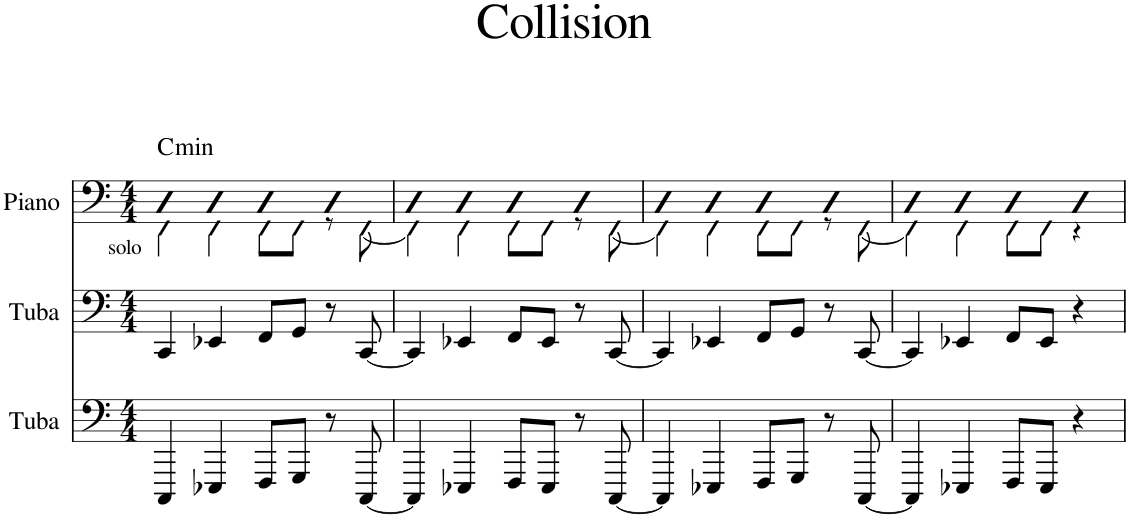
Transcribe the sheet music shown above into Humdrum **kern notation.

**kern	**kern	**kern	**harte
*part3	*part2	*part1	*part1
*staff3	*staff2	*staff1	*
*I"Tuba	*I"Tuba	*I"Piano	*
*I'Tba.	*I'Tba.	*I'Pno.	*
*clefF4	*clefF4	*clefF4	*
*k[]	*k[]	*k[]	*
*M4/4	*M4/4	*M4/4	*
=1	=1	=1	=1
*	*	*^	*
!	!	!LO:TX:b:t=solo	!	!LO:H:kt=min
4CCC/	4CC/	4D	4FF\	C:min
4EEE-X/	4EE-X/	4D	4FF\	.
8FFF/L	8FF/L	4D	8FF\L	.
8GGG/J	8GG/J	.	8FF\J	.
8r	8r	4D	8r	.
[8CCC/	[8CC/	.	8FF\	.
=2	=2	=2	=2	=2
4CCC/]	4CC/]	4D	4FF\	.
4EEE-X/	4EE-X/	4D	4FF\	.
8FFF/L	8FF/L	4D	8FF\L	.
8EEE-/J	8EE-/J	.	8FF\J	.
8r	8r	4D	8r	.
[8CCC/	[8CC/	.	8FF\	.
=3	=3	=3	=3	=3
4CCC/]	4CC/]	4D	4FF\	.
4EEE-X/	4EE-X/	4D	4FF\	.
8FFF/L	8FF/L	4D	8FF\L	.
8GGG/J	8GG/J	.	8FF\J	.
8r	8r	4D	8r	.
[8CCC/	[8CC/	.	8FF\	.
=4	=4	=4	=4	=4
4CCC/]	4CC/]	4D	4FF\	.
4EEE-X/	4EE-X/	4D	4FF\	.
8FFF/L	8FF/L	4D	8FF\L	.
8EEE-/J	8EE-/J	.	8FF\J	.
4r	4r	4D	4r	.
*	*	*v	*v	*
=	=	=	=
*-	*-	*-	*-
